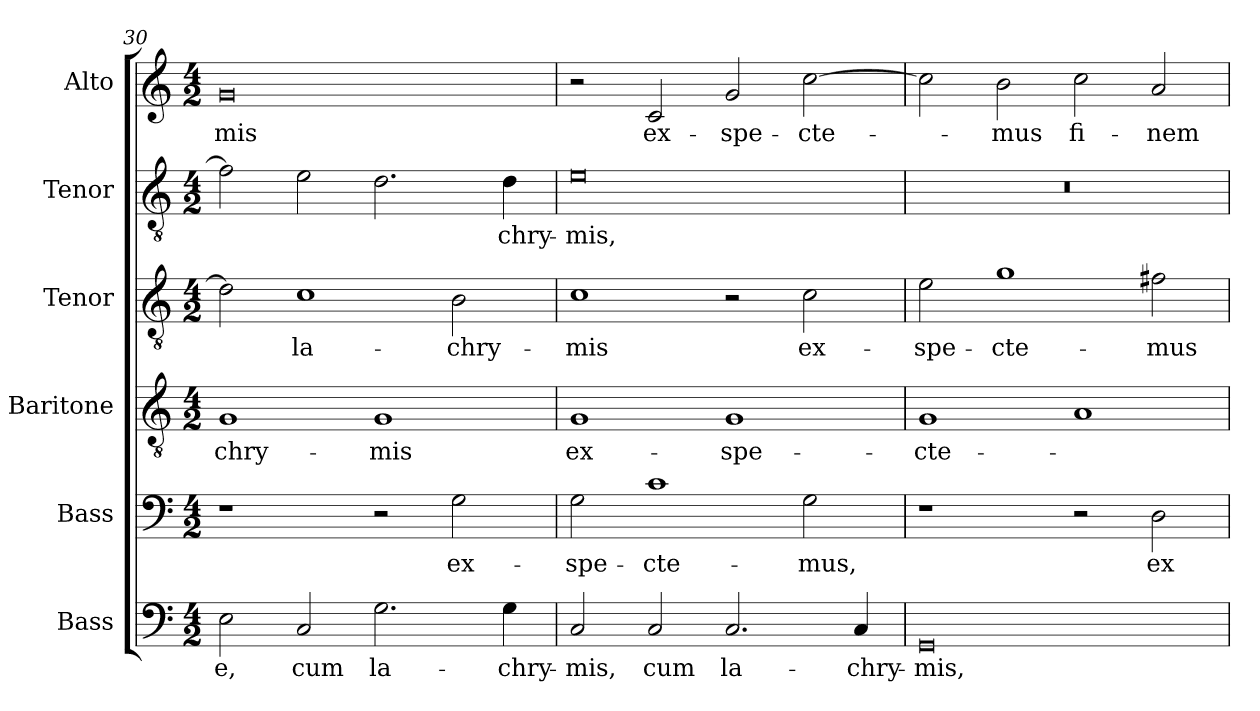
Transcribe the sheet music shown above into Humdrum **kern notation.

**kern	**text	**kern	**text	**kern	**text	**kern	**text	**kern	**text	**kern	**text
*part6	*part6	*part5	*part5	*part4	*part4	*part3	*part3	*part2	*part2	*part1	*part1
*staff6	*staff6	*staff5	*staff5	*staff4	*staff4	*staff3	*staff3	*staff2	*staff2	*staff1	*staff1
*I"Bass	*	*I"Bass	*	*I"Baritone	*	*I"Tenor	*	*I"Tenor	*	*I"Alto	*
*I'B.	*	*I'B.	*	*I'Bar.	*	*I'T.	*	*I'T.	*	*I'A.	*
*clefF4	*	*clefF4	*	*clefGv2	*	*clefGv2	*	*clefGv2	*	*clefG2	*
*	*	*	*	*ITrd7c12	*	*ITrd7c12	*	*ITrd7c12	*	*	*
*k[]	*	*k[]	*	*k[]	*	*k[]	*	*k[]	*	*k[]	*
*C:	*	*C:	*	*C:	*	*C:	*	*C:	*	*C:	*
*M4/2	*	*M4/2	*	*M4/2	*	*M4/2	*	*M4/2	*	*M4/2	*
=30	=30	=30	=30	=30	=30	=30	=30	=30	=30	=30	=30
!	!LO:LY:b:color=#000000	!	!	!	!	!	!	!	!	!	!
!	!	!	!	!	!LO:LY:b:color=#000000	!	!	!	!	!	!
!	!	!	!	!	!	!	!	!	!	!	!LO:LY:b:color=#000000
2Ei\	-e,	1r	.	1GGi	-chry-	2Di\]	.	2Fi\]	.	0gi	-mis
!	!LO:LY:b:color=#000000	!	!	!	!	!	!	!	!	!	!
!	!	!	!	!	!	!	!LO:LY:b:color=#000000	!	!	!	!
2Ci/	cum	.	.	.	.	1Ci	la-	2Ei\	.	.	.
!	!LO:LY:b:color=#000000	!	!	!	!	!	!	!	!	!	!
!	!	!	!	!	!LO:LY:b:color=#000000	!	!	!	!	!	!
2.Gi\	la-	2r	.	1GGi	-mis	.	.	2.Di\	.	.	.
!	!	!	!LO:LY:b:color=#000000	!	!	!	!	!	!	!	!
!	!	!	!	!	!	!	!LO:LY:b:color=#000000	!	!	!	!
.	.	2Gi\	ex-	.	.	2BBi\	-chry-	.	.	.	.
!	!LO:LY:b:color=#000000	!	!	!	!	!	!	!	!	!	!
!	!	!	!	!	!	!	!	!	!LO:LY:b:color=#000000	!	!
4Gi\	-chry-	.	.	.	.	.	.	4Di\	-chry-	.	.
=31	=31	=31	=31	=31	=31	=31	=31	=31	=31	=31	=31
!	!LO:LY:b:color=#000000	!	!	!	!	!	!	!	!	!	!
!	!	!	!LO:LY:b:color=#000000	!	!	!	!	!	!	!	!
!	!	!	!	!	!LO:LY:b:color=#000000	!	!	!	!	!	!
!	!	!	!	!	!	!	!LO:LY:b:color=#000000	!	!	!	!
!	!	!	!	!	!	!	!	!	!LO:LY:b:color=#000000	!	!
2Ci/	-mis,	2Gi\	-spe-	1GGi	ex-	1Ci	-mis	0Ei	-mis,	2r	.
!	!LO:LY:b:color=#000000	!	!	!	!	!	!	!	!	!	!
!	!	!	!LO:LY:b:color=#000000	!	!	!	!	!	!	!	!
!	!	!	!	!	!	!	!	!	!	!	!LO:LY:b:color=#000000
2Ci/	cum	1ci	-cte-	.	.	.	.	.	.	2ci/	ex-
!	!LO:LY:b:color=#000000	!	!	!	!	!	!	!	!	!	!
!	!	!	!	!	!LO:LY:b:color=#000000	!	!	!	!	!	!
!	!	!	!	!	!	!	!	!	!	!	!LO:LY:b:color=#000000
2.Ci/	la-	.	.	1GGi	-spe-	2r	.	.	.	2gi/	-spe-
!	!	!	!LO:LY:b:color=#000000	!	!	!	!	!	!	!	!
!	!	!	!	!	!	!	!LO:LY:b:color=#000000	!	!	!	!
!	!	!	!	!	!	!	!	!	!	!	!LO:LY:b:color=#000000
.	.	2Gi\	-mus,	.	.	2Ci\	ex-	.	.	[2cci\	-cte-
!	!LO:LY:b:color=#000000	!	!	!	!	!	!	!	!	!	!
4Ci/	-chry-	.	.	.	.	.	.	.	.	.	.
!!LO:LB:g=z
=32	=32	=32	=32	=32	=32	=32	=32	=32	=32	=32	=32
!	!LO:LY:b:color=#000000	!	!	!	!	!	!	!	!	!	!
!	!	!	!	!	!LO:LY:b:color=#000000	!	!	!	!	!	!
!	!	!	!	!	!	!	!LO:LY:b:color=#000000	!LO:N:vis=1	!	!	!
0GGi	-mis,	1r	.	1GGi	-cte-	2Ei\	-spe-	0r	.	2cci\]	.
!	!	!	!	!	!	!	!LO:LY:b:color=#000000	!	!	!	!
!	!	!	!	!	!	!	!	!	!	!	!LO:LY:b:color=#000000
.	.	.	.	.	.	1Gi	-cte-	.	.	2bi\	-mus
!	!	!	!	!	!	!	!	!	!	!	!LO:LY:b:color=#000000
.	.	2r	.	1AAi	.	.	.	.	.	2cci\	fi-
!	!	!	!LO:LY:b:color=#000000	!	!	!	!	!	!	!	!
!	!	!	!	!	!	!	!LO:LY:b:color=#000000	!	!	!	!
!	!	!	!	!	!	!	!	!	!	!	!LO:LY:b:color=#000000
.	.	2Di\	ex-	.	.	2F#Xi\	-mus	.	.	2ai/	-nem
=	=	=	=	=	=	=	=	=	=	=	=
*-	*-	*-	*-	*-	*-	*-	*-	*-	*-	*-	*-
